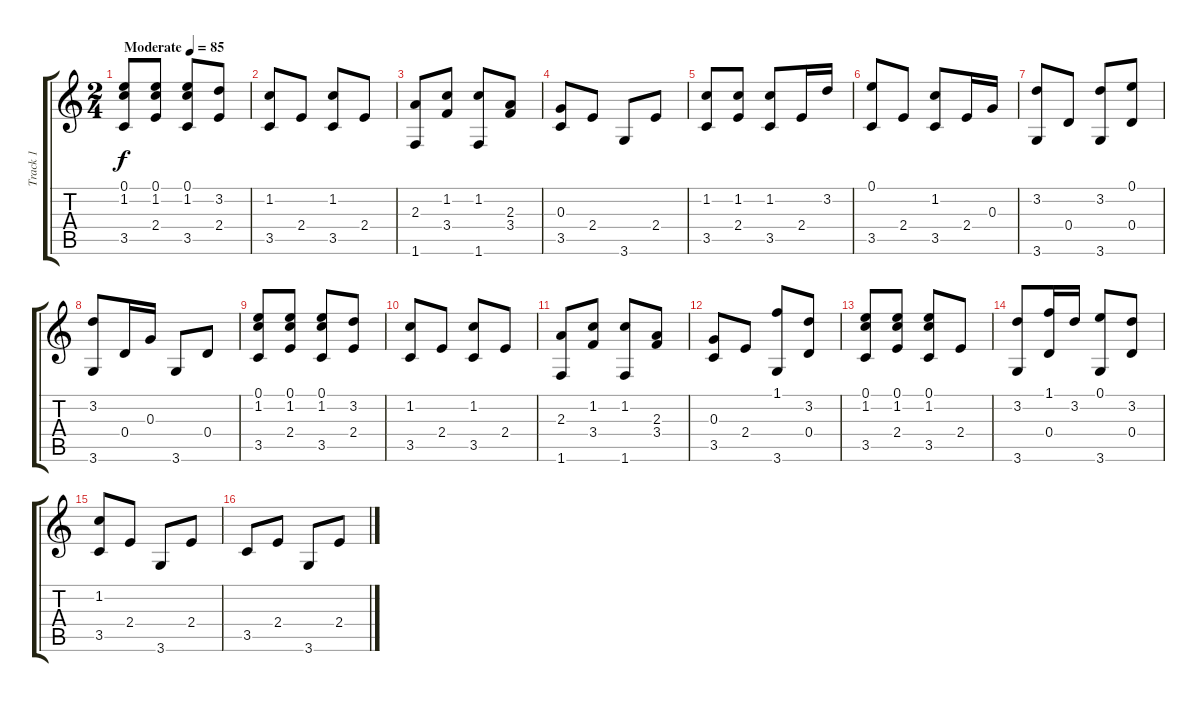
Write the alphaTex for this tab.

\track ("Track 1" "Track 1") {instrument acousticguitarsteel}
\staff {score tabs}
\tuning (E4 B3 G3 D3 A2 E2) {hide}
\ts (2 4)
\tempo (85 "Moderate")
\clef g2
\ks c
(0.1 1.2 3.5).8{dy f instrument acousticguitarsteel} (0.1 1.2 2.4).8 (0.1 1.2 3.5).8 (3.2 2.4).8 |
(1.2 3.5).8 2.4.8 (1.2 3.5).8 2.4.8 |
(2.3 1.6).8 (1.2 3.4).8 (1.2 1.6).8 (2.3 3.4).8 |
(0.3 3.5).8 2.4.8 3.6.8 2.4.8 |
(1.2 3.5).8 (1.2 2.4).8 (1.2 3.5).8 2.4.16 3.2.16 |
(0.1 3.5).8 2.4.8 (1.2 3.5).8 2.4.16 0.3.16 |
(3.2 3.6).8 0.4.8 (3.2 3.6).8 (0.1 0.4).8 |
(3.2 3.6).8 0.4.16 0.3.16 3.6.8 0.4.8 |
(0.1 1.2 3.5).8 (0.1 1.2 2.4).8 (0.1 1.2 3.5).8 (3.2 2.4).8 |
(1.2 3.5).8 2.4.8 (1.2 3.5).8 2.4.8 |
(2.3 1.6).8 (1.2 3.4).8 (1.2 1.6).8 (2.3 3.4).8 |
(0.3 3.5).8 2.4.8 (1.1 3.6).8 (3.2 0.4).8 |
(0.1 1.2 3.5).8 (0.1 1.2 2.4).8 (0.1 1.2 3.5).8 2.4.8 |
(3.2 3.6).8 (1.1 0.4).16 3.2.16 (0.1 3.6).8 (3.2 0.4).8 |
(1.2 3.5).8 2.4.8 3.6.8 2.4.8 |
3.5.8 2.4.8 3.6.8 2.4.8
